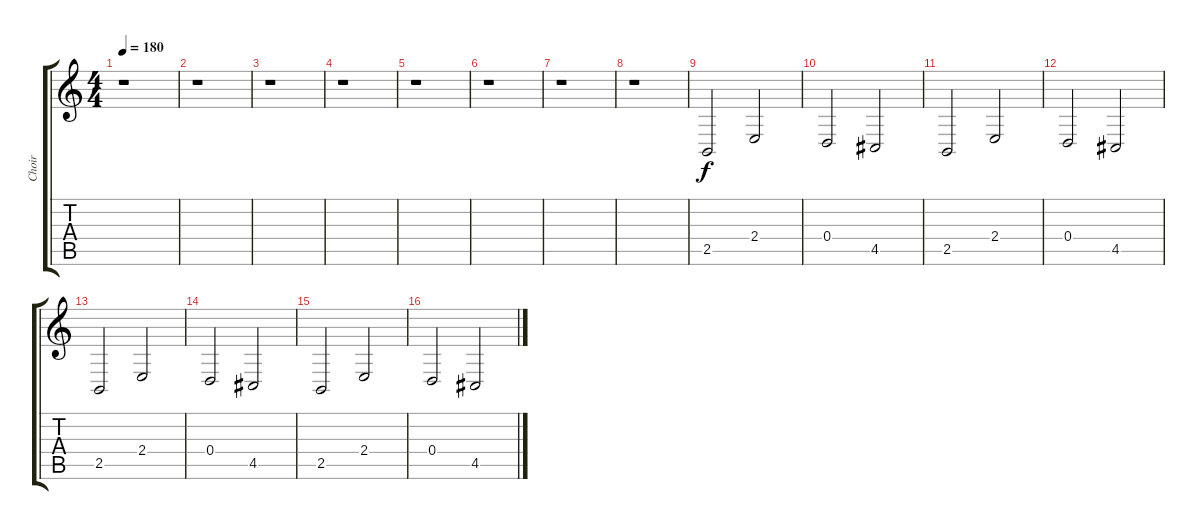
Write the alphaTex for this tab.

\track ("Choir" "Choir") {instrument choiraahs}
\staff {score tabs}
\tuning (E4 B3 G3 D3 A2 E2) {hide}
\ts (4 4)
\tempo 180
\clef g2
\ks c
r.1{dy f instrument choiraahs} |
r.1 |
r.1 |
r.1 |
r.1 |
r.1 |
r.1 |
r.1 |
2.5.2 2.4.2 |
0.4.2 4.5.2 |
2.5.2 2.4.2 |
0.4.2 4.5.2 |
2.5.2 2.4.2 |
0.4.2 4.5.2 |
2.5.2 2.4.2 |
0.4.2 4.5.2
